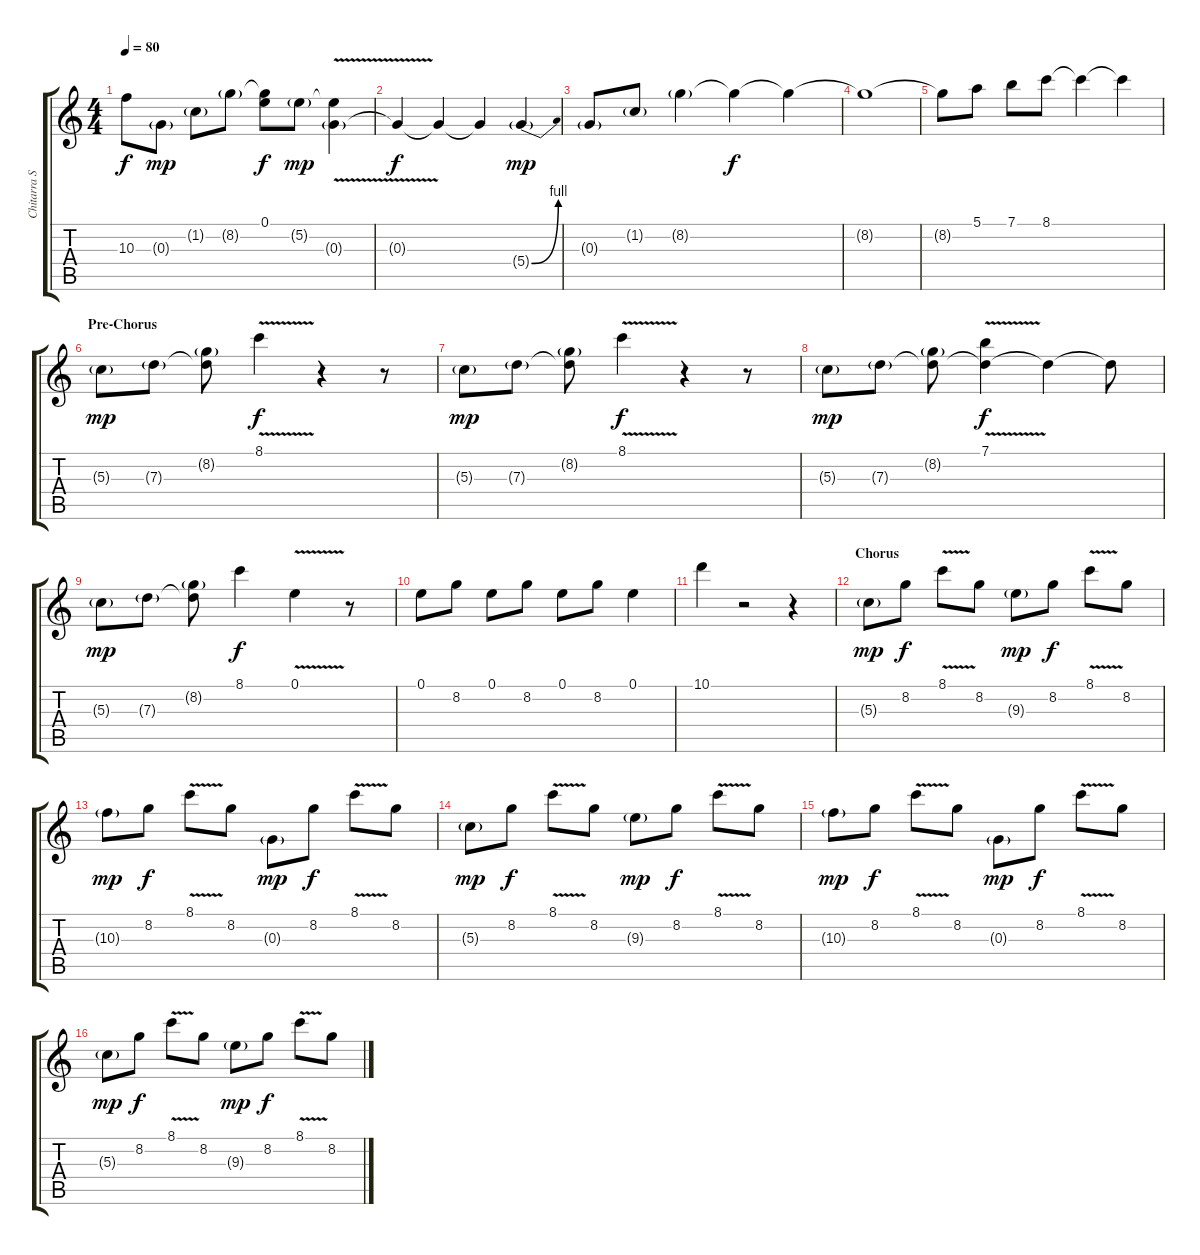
\track ("Chitarra Sottofondo" "Chitarra S") {instrument acousticguitarnylon}
\staff {score tabs}
\tuning (E4 B3 G3 D3 A2 E2) {hide}
\ts (4 4)
\tempo 80
\clef g2
\ks c
10.3{t}.8{dy f} 0.3{g}.8{dy mp volume 12} 1.2{g}.8 8.2{g}.8 (0.1 8.2{t}).8{dy f} 5.2{g}.8{dy mp} (5.2{t} 0.3{v g}).4 |
0.3{t}.4{dy f volume 11} 0.3{t}.4 0.3{t}.4 5.4{be (bend 0 0 60 4) g}.4{dy mp} |
0.3{g}.8 1.2{g}.8 8.2{g}.4 8.2{t}.4{dy f} 8.2{t}.4 |
8.2{t}.1 |
8.2{t}.8{volume 15 instrument electricguitarmuted} 5.1.8 7.1.8 8.1.8 8.1{t}.4 8.1{t}.4 |
\section ("" "Pre-Chorus")
5.3{g}.8{dy mp volume 12 instrument electricguitarjazz} 7.3{g}.8 (8.2{g} 7.3{t}).8 8.1{v}.4{dy f} r.4 r.8 |
5.3{g}.8{dy mp} 7.3{g}.8 (8.2{g} 7.3{t}).8 8.1{v}.4{dy f} r.4 r.8 |
5.3{g}.8{dy mp} 7.3{g}.8 (8.2{g} 7.3{t}).8 (7.1{v} 7.3{t}).4{dy f} 7.3{t}.4 7.3{t}.8 |
5.3{g}.8{dy mp} 7.3{g}.8 (8.2{g} 7.3{t}).8 8.1.4{dy f} 0.1{v}.4 r.8 |
0.1.8{volume 12 instrument acousticguitarsteel} 8.2.8 0.1.8 8.2.8 0.1.8 8.2.8 0.1.4 |
10.1.4 r.2 r.4 |
\section ("" "Chorus")
5.3{g}.8{dy mp volume 10 instrument electricguitarclean} 8.2.8{dy f} 8.1{v}.8 8.2.8 9.3{g}.8{dy mp} 8.2.8{dy f} 8.1{v}.8 8.2.8 |
10.3{g}.8{dy mp} 8.2.8{dy f} 8.1{v}.8 8.2.8 0.3{g}.8{dy mp} 8.2.8{dy f} 8.1{v}.8 8.2.8 |
5.3{g}.8{dy mp} 8.2.8{dy f} 8.1{v}.8 8.2.8 9.3{g}.8{dy mp} 8.2.8{dy f} 8.1{v}.8 8.2.8 |
10.3{g}.8{dy mp} 8.2.8{dy f} 8.1{v}.8 8.2.8 0.3{g}.8{dy mp} 8.2.8{dy f} 8.1{v}.8 8.2.8 |
5.3{g}.8{dy mp} 8.2.8{dy f} 8.1{v}.8 8.2.8 9.3{g}.8{dy mp} 8.2.8{dy f} 8.1{v}.8 8.2.8
